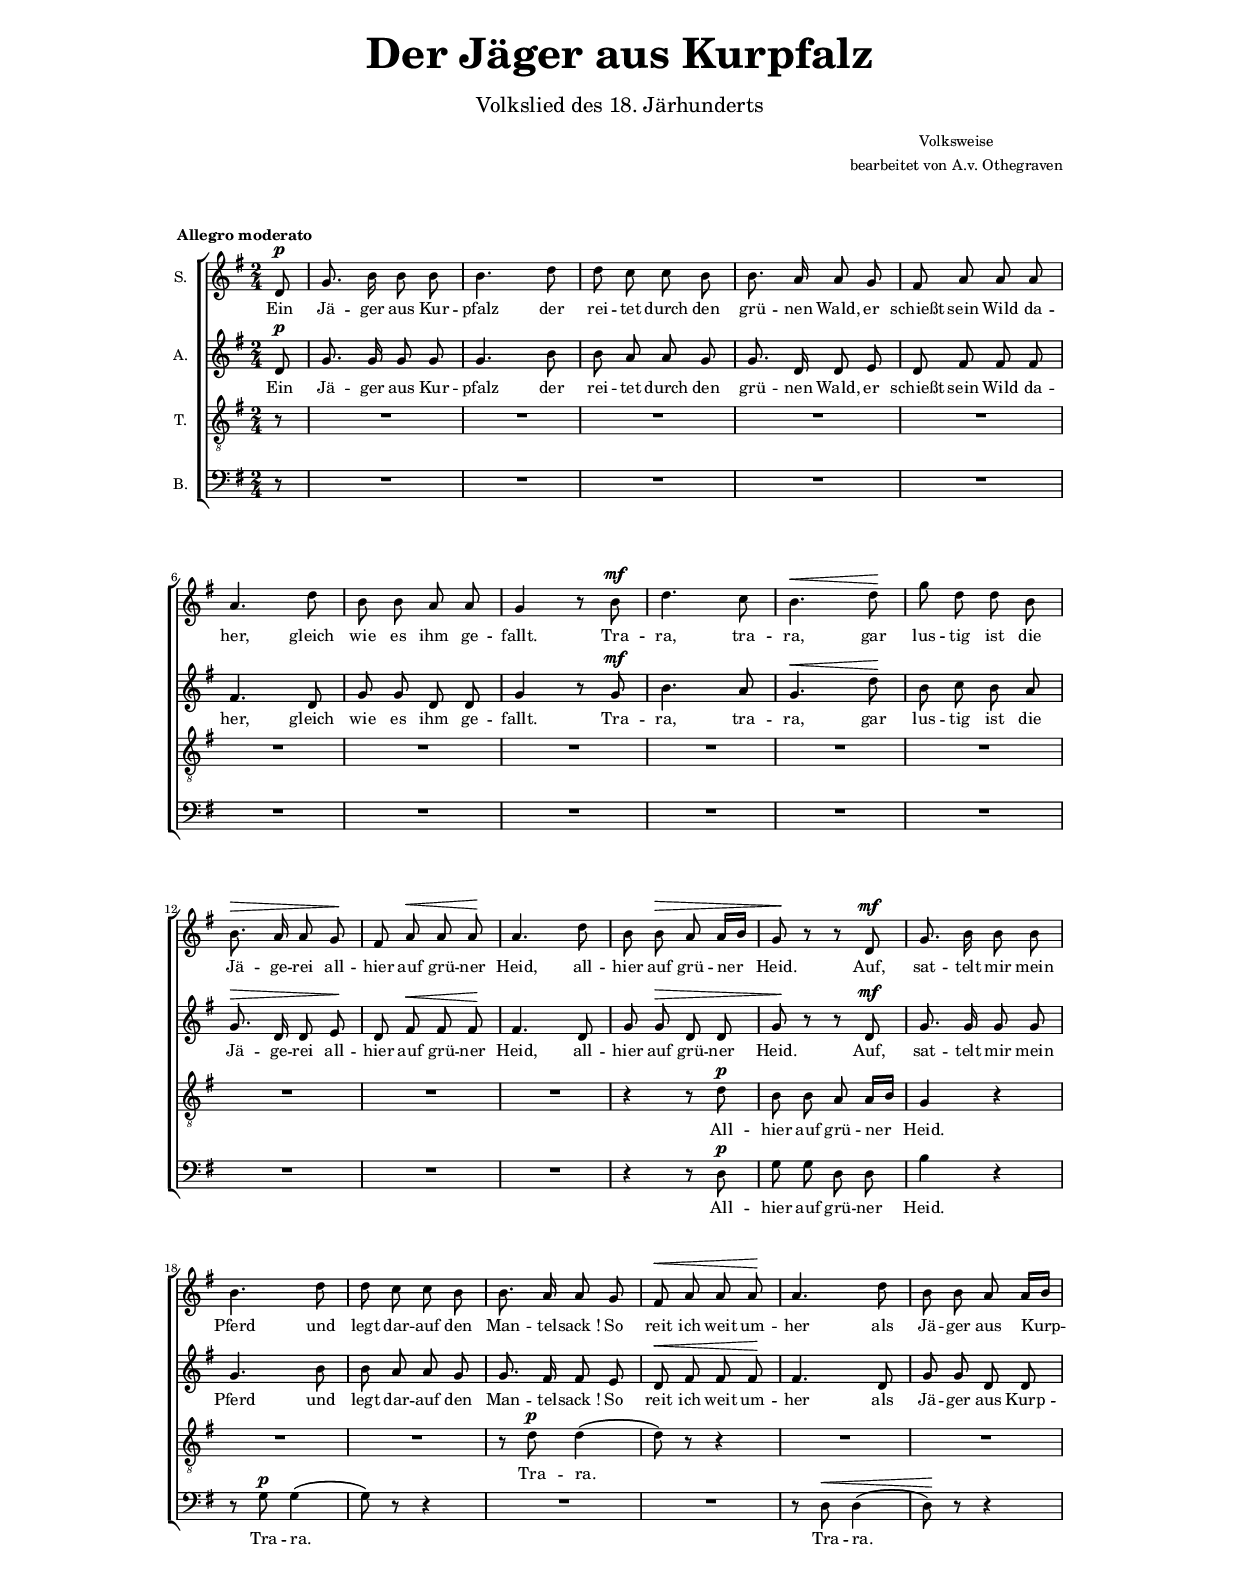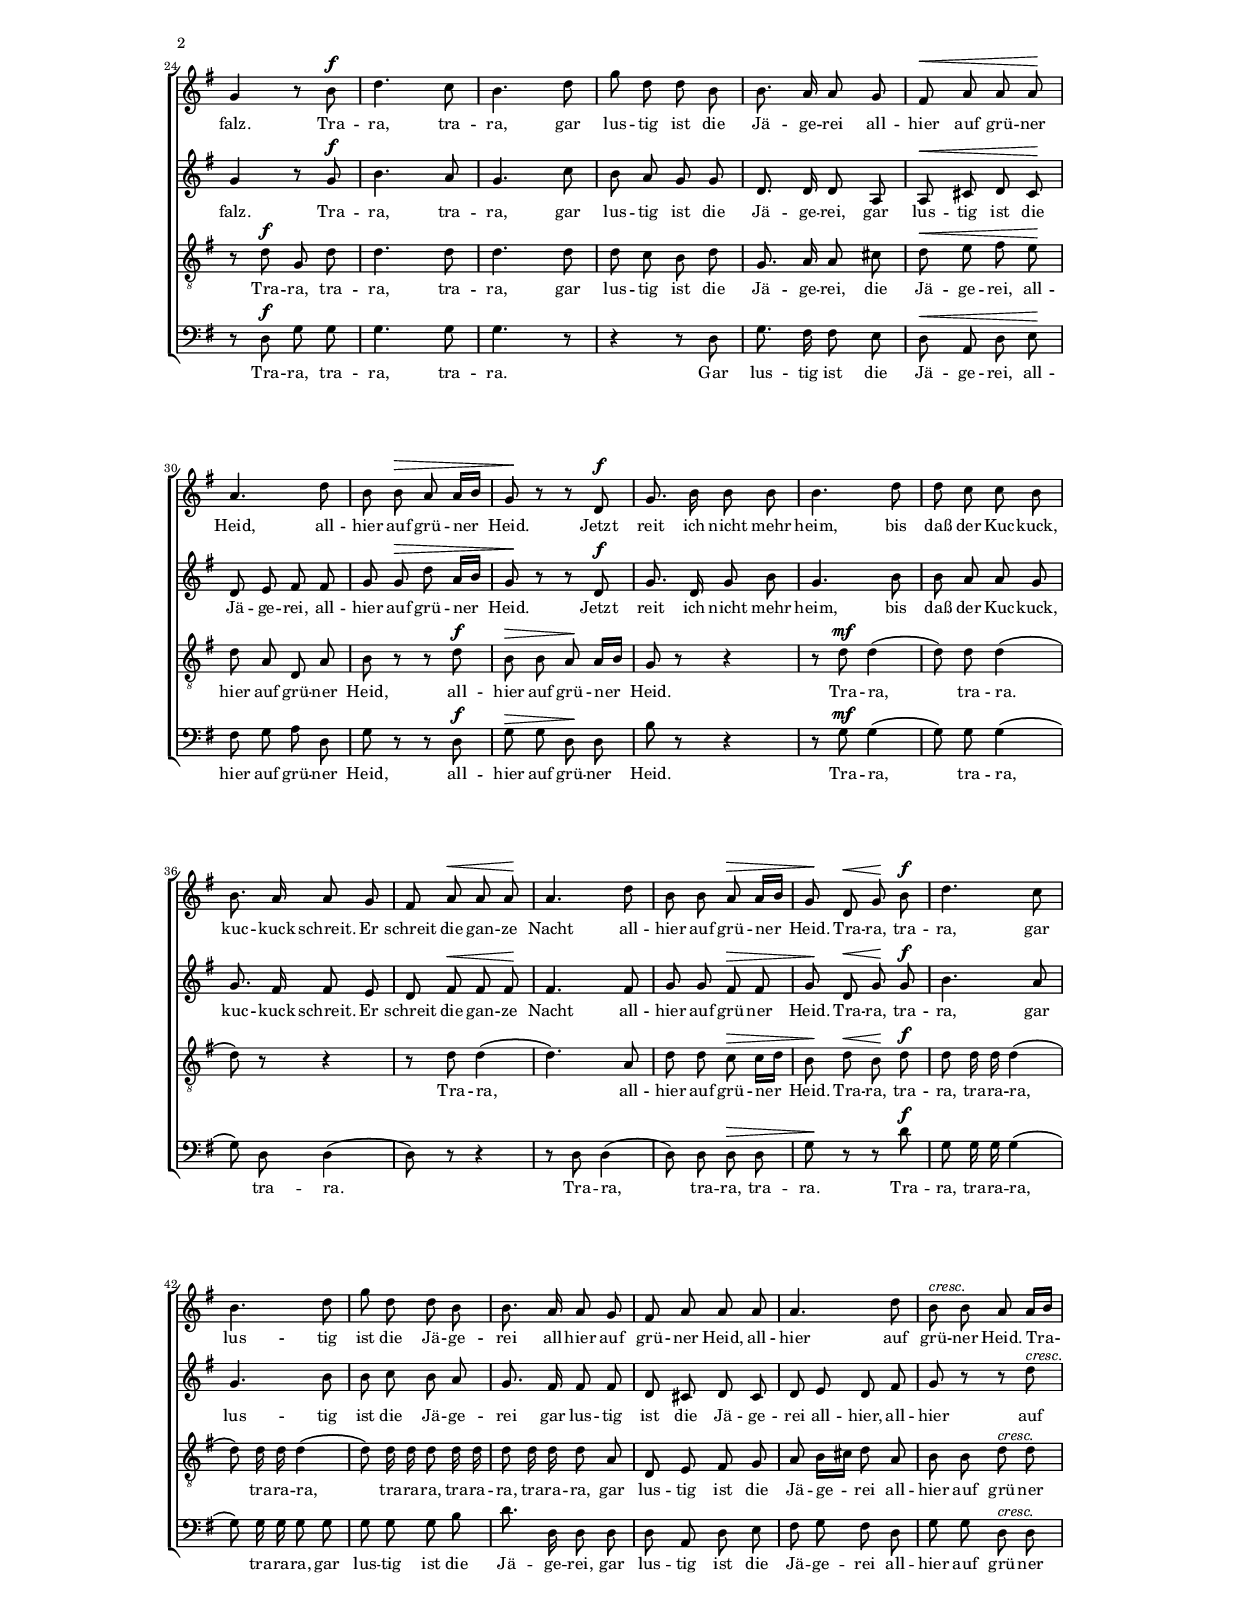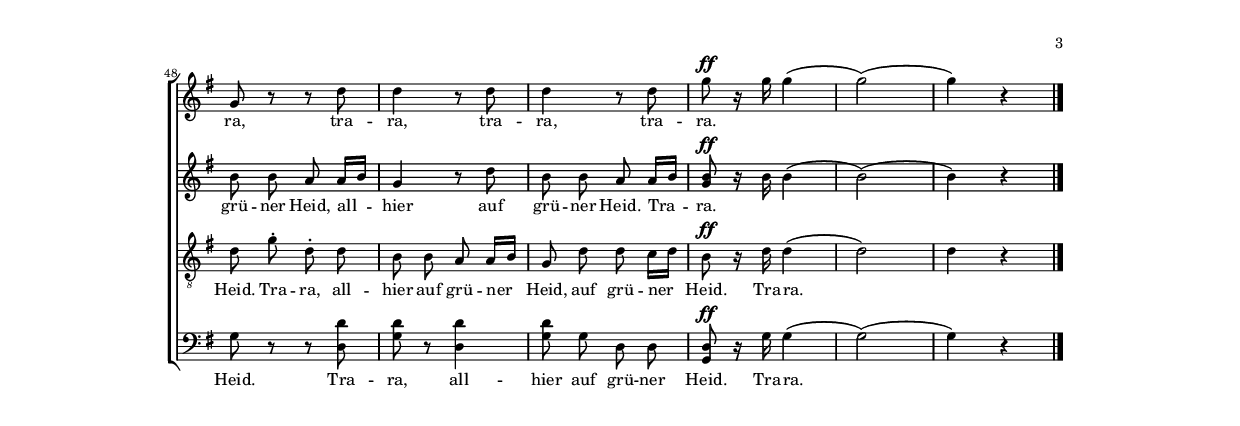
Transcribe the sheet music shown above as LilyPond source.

\version "2.12.3"

%---------------------------------------------------------------------------
% 
%---------------------------------------------------------------------------

\paper {
	line-width = 15\cm 
	top-margin = 1.2\cm
	bottom-margin = 2.4\cm
	after-title-space = 4\cm
	indent = 0.5\cm
	% annotate-spacing = ##t

}

#(set-global-staff-size 13)
#(ly:set-option 'point-and-click #f)

%---------------------------------------------------------------------------
%	
%---------------------------------------------------------------------------

\header {
	title = \markup \center-column {
		\pad-markup #3 \fontsize #+5 {
			"Der Jäger aus Kurpfalz"
		}
	}
	subtitle = \markup \center-column {
		\fontsize #+2 \medium {
			"Volkslied des 18. Järhunderts"
		}
	}
	composer = \markup {
		\pad-to-box #'(0 . 0) #'(0 . 5)
		\center-column {
			"Volksweise"
			"bearbeitet von A.v. Othegraven"
		}
	}
	meter = \markup {
		\pad-to-box #'(0 . 0) #'(0 . 10) { \bold
			"Allegro moderato"
		}
	}
}

%---------------------------------------------------------------------------
%	
%---------------------------------------------------------------------------

global = {
	\time 2/4
	\key g \major
	\override DynamicTextSpanner #'dash-period = #-1.0
	\override Score.Hairpin #'to-barline = ##f
}
print = {
	\autoBeamOff
	\dynamicUp
}
mid = {
	\tempo 4=110
}

cres = \markup { \italic { cresc. } }

% horn = \markup { (Waldhörner.) }
% lang = \markup { Langsamer. }
% rit = \markup { \italic { Riten. } }
% rin = \markup { \italic { Rinf. } }
% solo = \markup { SOLO }
% coro = \markup { CHOEUR }
% resp = \markup { \musicglyph #"scripts.ufermata" }
% lie = \markup { \italic { lié } }
% plie = \markup { \dynamic p {  et lié } }
% pplie = \markup { \dynamic pp {  et lié } }
% Atem = \markup { A tempo }
% resp = \markup { \line { \musicglyph #"scripts.rcomma" \translate #'(-0.8 . 1.6) \musicglyph #"scripts.ufermata" } }
% endResp = \markup { \translate #'(5.5 . 0) { \musicglyph #"scripts.ufermata" } }

%---------------------------------------------------------------------------
%	NOTES
%---------------------------------------------------------------------------

Sop = \relative c' {
	\set Staff.instrumentName = #"S."
	
	\partial 8 d8\p
	g8. b16 b8 b
	b4. d8
	d c c b
	
	b8. a16 a8 g
	fis a a a \break
	a4. d8
	
	b b a a
	g4 r8 b\mf
	d4. c8
	b4.\< d8\!
	
	g d d b \break
	b8.\> a16 a8 g\!
	fis a\< a a\!
	
	a4. d8
	b b\> a a16[ b]
	g8\! r8 r d\mf
	
	g8. b16 b8 b \break
	b4. d8
	d c c b
	
	b8. a16 a8 g
	fis\< a a a\!
	a4. d8
	
	b b a a16[ b] \break
	g4 r8 b\f
	d4. c8
	b4. d8
	
	g d d b
	b8. a16 a8 g
	fis\< a a a\! \break
	
	a4. d8
	b b\> a a16[ b]
	g8\! r8 r d\f
	
	g8. b16 b8 b
	b4. d8
	d c c b \break
	b8. a16 a8 g
	
	fis a\< a a\!
	a4. d8
	b b a\> a16[ b]
	
	g8\! d\< g\! b\f
	d4. c8 \break
	b4. d8
	
	g d d b 
	b8. a16 a8 g
	fis a a a
	
	a4. d8
	b^\cres b a a16[ b] \break
	g8 r r d'
	
	d4 r8 d
	d4 r8 d
	g\ff r16 g g4(
	g2)( g4) r
	
	\bar "|."
}
Alt = \relative c' {
	\set Staff.instrumentName = #"A."
	
	\partial 8 d8\p
	g8. g16 g8 g
	g4. b8
	b a a g
	
	g8. d16 d8 e
	d fis fis fis
	fis4. d8
	
	g g d d
	g4 r8 g\mf
	b4. a8
	g4.\< d'8\!
	
	b c b a
	g8.\> d16 d8 e\!
	d fis\< fis fis\!
	
	fis4. d8
	g g\> d d
	g8\! r8 r d\mf
	
	g8. g16 g8 g
	g4. b8
	b a a g
	
	g8. fis16 fis8 e
	d\< fis fis fis\!
	fis4. d8
	
	g g d d
	g4 r8 g\f
	b4. a8
	g4. c8
	
	b a g g
	d8. d16 d8 a
	a\< cis d cis\!
	
	d8 e fis fis
	g g\> d 'a16[ b]
	g8\! r8 r d\f
	
	g8. d16 g8 b
	g4. b8
	b a a g
	g8. fis16 fis8 e
	
	d fis\< fis fis\!
	fis4. fis8
	g g fis\> fis
	
	g8\! d\< g\! g\f
	b4. a8
	g4. b8
	
	b c b a 
	g8. fis16 fis8 fis
	d cis d cis
	
	d e d fis
	g r r d'^\cres
	b b a a16[ b]
	
	g4 r8 d'
	b b a a16[ b]
	<b g>8\ff r16 b b4(
	b2)( b4) r
	
	\bar "|."
}
Ten = \relative c' {
	\clef "treble_8"
	\set Staff.instrumentName = #"T."
	
	\partial 8 r8
	R2*14
	r4 r8 d\p
	b b a a16[ b]
	
	g4 r
	R2*2
	
	r8 d'\p d4(
	d8) r r4
	R2
	
	R2
	r8 d\f g, d'
	d4. d8
	d4. d8
	
	d c b d
	g,8. a16 a8 cis
	d\< e fis e\!
	
	d a d, a'
	b r r d\f
	b\> b a\! a16[ b]
	
	g8 r r4
	r8 d'\mf d4( 
	d8) d d4(
	d8) r r4
	
	r8 d d4(
	d4.) a8 
	d d c\> c16[ d]
	
	b8\! d\< b\! d\f
	d d16 d d4(
	d8) d16 d d4(
	
	d8) d16 d d8 d16 d
	d8 d16 d d8 a
	d, e fis g
	
	a b16[ cis] d8 a
	b b d^\cres d
	d g\staccato d\staccato d
	
	b b a a16[ b]
	g8 d' d c16[ d]
	b8\ff r16 d d4(
	d2)( d4 r
	
	\bar "|."
}
Bas = \relative c {
	\clef bass
	\set Staff.instrumentName = #"B."
	
	\partial 8 r8
	R2*14
	r4 r8 d\p
	g g d d
	
	b'4 r
	r8 g\p g4(
	g8) r r4
	
	R2*2
	r8 d\< d4(
	
	d8)\! r r4
	r8 d\f g g
	g4. g8
	g4. r8
	
	r4 r8 d
	g8. fis16 fis8 e
	d\< a d e\!
	
	fis g a d,
	g r r d\f
	g\> g d\! d
	
	b' r r4
	r8 g\mf g4(
	g8) g g4(
	g8) d d4(
	
	d8) r r4
	r8 d d4(
	d8) d d\> d
	
	g\!  r r d'\f
	g, g16 g g4(
	g8) g16 g g8 g
	
	g g g b
	d8. d,16 d8 d
	d a d e
	
	fis g fis d
	g g d^\cres d
	g r r <d d'>
	
	<g d'> r <d d'>4
	<g d'>8 g d d
	<d g,>\ff r16 g g4(
	g2)( g4) r
	
	\bar "|."
}

%---------------------------------------------------------------------------
%	LYRICS
%---------------------------------------------------------------------------

texteA = \lyricmode {
	Ein Jä -- ger aus Kur -- pfalz
	der rei -- tet durch den grü -- nen Wald,
	er schießt sein Wild da -- her,
	gleich wie es ihm ge -- fallt.
	Tra -- ra, tra -- ra,
	gar lus -- tig ist die Jä -- ge -- rei
	all -- hier auf grü -- ner Heid,
	all -- hier auf grü -- ner Heid.
	Auf, sat -- telt mir mein Pferd
	und legt dar -- auf den Man -- tel -- sack_!
	So reit ich weit um -- her
	als Jä -- ger aus Kurp -- falz.
	Tra -- ra, tra -- ra,
	gar lus -- tig ist die Jä -- ge -- rei
	all -- hier auf grü -- ner Heid,
	all -- hier auf grü -- ner Heid.
	Jetzt reit ich nicht mehr heim,
	bis daß der Kuc -- kuck, kuc -- kuck schreit.
	Er schreit die gan -- ze Nacht
	all -- hier auf grü -- ner Heid.
	Tra -- ra, tra -- ra,
	gar lus -- tig ist die Jä -- ge -- rei
	all -- hier auf grü -- ner Heid,
	all -- hier auf grü -- ner Heid.
	Tra -- ra, tra -- ra, tra -- ra, tra -- ra.
}
texteB = \lyricmode {
	Ein Jä -- ger aus Kur -- pfalz
	der rei -- tet durch den grü -- nen Wald,
	er schießt sein Wild da -- her,
	gleich wie es ihm ge -- fallt.
	Tra -- ra, tra -- ra,
	gar lus -- tig ist die Jä -- ge -- rei
	all -- hier auf grü -- ner Heid,
	all -- hier auf grü -- ner Heid.
	Auf, sat -- telt mir mein Pferd
	und legt dar -- auf den Man -- tel -- sack_!
	So reit ich weit um -- her
	als Jä -- ger aus Kurp -- falz.
	Tra -- ra, tra -- ra,
	gar lus -- tig ist die Jä -- ge -- rei,
	gar lus -- tig ist die Jä -- ge -- rei,
	all -- hier auf grü -- ner Heid.
	Jetzt reit ich nicht mehr heim,
	bis daß der Kuc -- kuck, kuc -- kuck schreit.
	Er schreit die gan -- ze Nacht
	all -- hier auf grü -- ner Heid.
	Tra -- ra, tra -- ra,
	gar lus -- tig ist die Jä -- ge -- rei
	gar lus -- tig ist die Jä -- ge -- rei all -- hier,
	all -- hier auf grü -- ner Heid,
	all -- hier auf grü -- ner Heid.
	Tra -- ra.
}
texteC = \lyricmode {
	All -- hier auf grü -- ner Heid.
	Tra -- ra.
	Tra -- ra, tra -- ra, tra -- ra,
	gar lus -- tig ist die Jä -- ge -- rei, die Jä -- ge -- rei,
	all -- hier auf grü -- ner Heid,
	all -- hier auf grü -- ner Heid.
	Tra -- ra, tra -- ra.
	Tra -- ra, all -- hier auf grü -- ner Heid.
	Tra -- ra, tra -- ra,
	tra -- ra -- ra, tra -- ra -- ra,
	tra -- ra -- ra, tra -- ra -- ra, tra -- ra -- ra,
	gar lus -- tig ist die Jä -- ge -- rei
	all -- hier auf grü -- ner Heid.
	Tra -- ra,
	all -- hier auf grü -- ner Heid,
	auf grü -- ner Heid.
	Tra -- ra.
}
texteD = \lyricmode {
	All -- hier auf grü -- ner Heid.
	Tra -- ra.
	Tra -- ra.
	Tra -- ra, tra -- ra, tra -- ra.
	Gar lus -- tig ist die Jä -- ge -- rei,
	all -- hier auf grü -- ner Heid,
	all -- hier auf grü -- ner Heid.
	Tra -- ra, tra -- ra, tra -- ra.
	Tra -- ra, tra -- ra, tra -- ra.
	Tra -- ra, tra -- ra -- ra, tra -- ra -- ra,
	gar lus -- tig ist die Jä -- ge -- rei,
	gar lus -- tig ist die Jä -- ge -- rei
	all -- hier auf grü -- ner Heid.
	Tra -- ra,
	all -- hier auf grü -- ner Heid.
	Tra -- ra.
}

%---------------------------------------------------------------------------
%	MIDI OUTPUT
%---------------------------------------------------------------------------

\score {
	<<
	\new Staff = "Sop" { \set Staff.midiInstrument = "Clarinet" \global \mid \Sop }
	\new Staff = "Alt" { \set Staff.midiInstrument = "french horn" \global \mid \Alt }
	\new Staff = "Ten" { \set Staff.midiInstrument = "french horn" \global \mid \Ten }
	\new Staff = "Bas" { \set Staff.midiInstrument = "bassoon" \global \mid \Bas }
	>>
	\midi { \context { \Voice \remove "Dynamic_performer" } }
}

%---------------------------------------------------------------------------
%	SHEET OUTPUT
%---------------------------------------------------------------------------

\score {
	\new ChoirStaff <<
		\new Voice << \global \print \Sop >>
		\addlyrics { \texteA }
		\new Voice << \global \print \Alt >>
		\addlyrics { \texteB }
		\new Voice << \global \print \Ten >>
		\addlyrics { \texteC }
		\new Voice << \global \print \Bas >>
		\addlyrics { \texteD }
	>>
	\layout  { }
}
